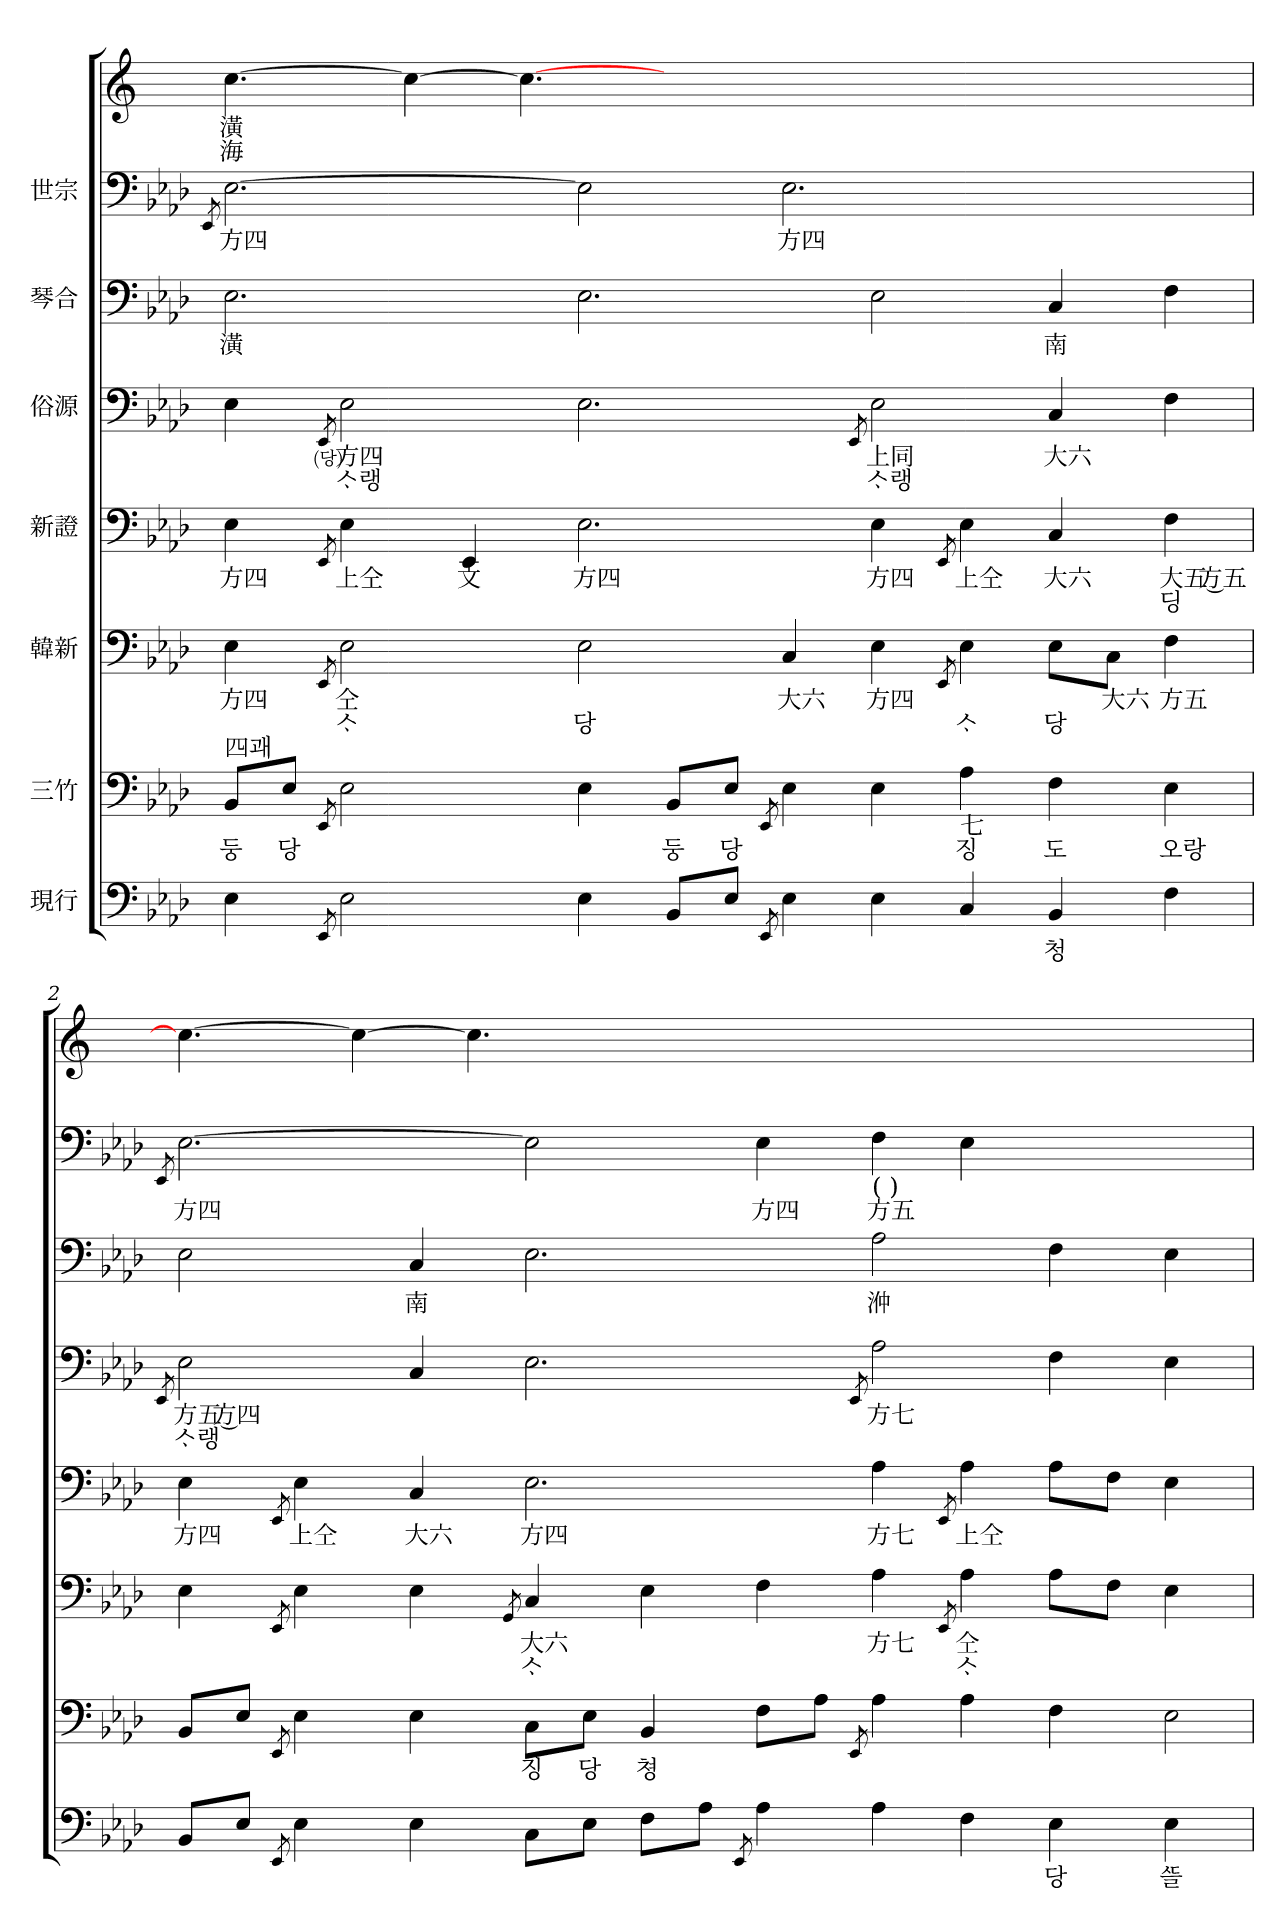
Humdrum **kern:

**kern	**text	**kern	**text	**kern	**text	**text	**kern	**text	**text	**kern	**text	**text	**kern	**text	**kern	**text	**kern	**text	**text
*part8	*part8	*part7	*part7	*part6	*part6	*part6	*part5	*part5	*part5	*part4	*part4	*part4	*part3	*part3	*part2	*part2	*part1	*part1	*part1
*staff8	*staff8	*staff7	*staff7	*staff6	*staff6	*staff6	*staff5	*staff5	*staff5	*staff4	*staff4	*staff4	*staff3	*staff3	*staff2	*staff2	*staff1	*staff1	*staff1
*I"現行	*	*I"三竹	*	*I"韓新	*	*	*I"新證	*	*	*I"俗源	*	*	*I"琴合	*	*I"世宗	*	*	*	*
*clefF4	*	*clefF4	*	*clefF4	*	*	*clefF4	*	*	*clefF4	*	*	*clefF4	*	*clefF4	*	*clefG2	*	*
*k[b-e-a-d-]	*	*k[b-e-a-d-]	*	*k[b-e-a-d-]	*	*	*k[b-e-a-d-]	*	*	*k[b-e-a-d-]	*	*	*k[b-e-a-d-]	*	*k[b-e-a-d-]	*	*k[]	*	*
*f:	*	*f:	*	*f:	*	*	*f:	*	*	*f:	*	*	*f:	*	*f:	*	*a:	*	*
=1	=1	=1	=1	=1	=1	=1	=1	=1	=1	=1	=1	=1	=1	=1	=1	=1	=1	=1	=1
.	.	.	.	.	.	.	.	.	.	.	.	.	.	.	8qEE-/	.	.	.	.
!	!	!LO:TX:a:t=四괘	!	!	!	!	!	!	!	!	!	!	!	!	!	!	!	!	!
!	!	!	!LO:LY:b	!	!LO:LY:b	!	!	!LO:LY:b	!	!	!	!	!	!LO:LY:b	!	!LO:LY:b	!	!LO:LY:b	!LO:LY:b
4E->>\	.	8BB->>/L	둥	4E->>\	方四	.	4E->>\	方四	.	4E->>\	.	.	2.E->>\	潢	[2.E->>\	方四	[4.cc>\	潢	海
!	!	!	!LO:LY:b	!	!	!	!	!	!	!	!	!	!	!	!	!	!	!	!
.	.	8E-/J	당	.	.	.	.	.	.	.	.	.	.	.	.	.	.	.	.
!	!	!	!	!	!	!	!	!	!	!	!LO:LY:b	!	!	!	!	!	!	!	!
8qEE-/	.	8qEE-/	.	8qEE-/	.	.	8qEE-/	.	.	8qEE-/	(당)	.	.	.	.	.	.	.	.
!	!	!	!	!	!LO:LY:b	!LO:LY:b	!	!LO:LY:b	!	!	!LO:LY:b	!LO:LY:b	!	!	!	!	!	!	!
2E-\	.	2E->\	.	2E-\	仝	ᄉᆞ	4E-\	上仝	.	2E-\	方四	ᄉᆞ랭	.	.	.	.	.	.	.
.	.	.	.	.	.	.	.	.	.	.	.	.	.	.	.	.	4cc\_	.	.
!	!	!	!	!	!	!	!	!LO:LY:b	!	!	!	!	!	!	!	!	!	!	!
.	.	.	.	.	.	.	4EE-/	文	.	.	.	.	.	.	.	.	.	.	.
.	.	.	.	.	.	.	.	.	.	.	.	.	.	.	.	.	4.cc\_	.	.
!	!	!	!	!	!	!LO:LY:b	!	!LO:LY:b	!	!	!	!	!	!	!	!	!	!	!
4E-\	.	4E-\	.	2E-\	.	당	2.E-\	方四	.	2.E-\	.	.	2.E-\	.	2E-\]	.	.	.	.
!	!	!	!LO:LY:b	!	!	!	!	!	!	!	!	!	!	!	!	!	!	!	!
8BB-/L	.	8BB-/L	둥	.	.	.	.	.	.	.	.	.	.	.	.	.	1.ryy	.	.
!	!	!	!LO:LY:b	!	!	!	!	!	!	!	!	!	!	!	!	!	!	!	!
8E-/J	.	8E-/J	당	.	.	.	.	.	.	.	.	.	.	.	.	.	.	.	.
8qEE-/	.	8qEE-/	.	.	.	.	.	.	.	.	.	.	.	.	.	.	.	.	.
!	!	!	!	!	!LO:LY:b	!	!	!	!	!	!	!	!	!	!	!LO:LY:b	!	!	!
4E-\	.	4E-\	.	4C/	大六	.	.	.	.	.	.	.	.	.	2.E-\	方四	.	.	.
.	.	.	.	.	.	.	.	.	.	8qEE-/	.	.	.	.	.	.	.	.	.
!	!	!	!	!	!LO:LY:b	!	!	!LO:LY:b	!	!	!LO:LY:b	!LO:LY:b	!	!	!	!	!	!	!
4E-\	.	4E-\	.	4E-\	方四	.	4E-\	方四	.	2E-\	上同	ᄉᆞ랭	2E-\	.	.	.	.	.	.
.	.	.	.	8qEE-/	.	.	8qEE-/	.	.	.	.	.	.	.	.	.	.	.	.
!	!	!LO:TX:b:t=七	!	!	!	!	!	!	!	!	!	!	!	!	!	!	!	!	!
!	!	!	!LO:LY:b	!	!	!LO:LY:b	!	!LO:LY:b	!	!	!	!	!	!	!	!	!	!	!
4C/	.	4A-\	징	4E-\	.	ᄉᆞ	4E-\	上仝	.	.	.	.	.	.	.	.	.	.	.
!	!LO:LY:b	!	!LO:LY:b	!	!	!LO:LY:b	!	!LO:LY:b	!	!	!LO:LY:b	!	!	!LO:LY:b	!	!	!	!	!
4BB-/	청	4F\	도	8E-\L	.	당	4C/	大六	.	4C/	大六	.	4C/	南	2ryy	.	.	.	.
!	!	!	!	!	!LO:LY:b	!	!	!	!	!	!	!	!	!	!	!	!	!	!
.	.	.	.	8C\J	大六	.	.	.	.	.	.	.	.	.	.	.	.	.	.
!	!	!	!LO:LY:b	!	!LO:LY:b	!	!	!LO:LY:b	!LO:LY:b	!	!	!	!	!	!	!	!	!	!
4F\	.	4E-\	오랑	4F\	方五	.	4F\	大五 方五	딩	4F\	.	.	4F\	.	.	.	.	.	.
=2	=2	=2	=2	=2	=2	=2	=2	=2	=2	=2	=2	=2	=2	=2	=2	=2	=2	=2	=2
.	.	.	.	.	.	.	.	.	.	8qEE-/	.	.	.	.	8qEE-/	.	.	.	.
!	!	!	!	!	!	!	!	!LO:LY:b	!	!	!LO:LY:b	!LO:LY:b	!	!	!	!LO:LY:b	!	!	!
8BB-/L	.	8BB-/L	.	4E-\	.	.	4E-\	方四	.	2E-\	方五 方四	ᄉᆞ랭	2E-\	.	[2.E-\	方四	4.cc\_	.	.
8E-/J	.	8E-/J	.	.	.	.	.	.	.	.	.	.	.	.	.	.	.	.	.
8qEE-/	.	8qEE-/	.	8qEE-/	.	.	8qEE-/	.	.	.	.	.	.	.	.	.	.	.	.
!	!	!	!	!	!	!	!	!LO:LY:b	!	!	!	!	!	!	!	!	!	!	!
4E-\	.	4E-\	.	4E-\	.	.	4E-\	上仝	.	.	.	.	.	.	.	.	.	.	.
.	.	.	.	.	.	.	.	.	.	.	.	.	.	.	.	.	4cc\_	.	.
!	!	!	!	!	!	!	!	!LO:LY:b	!	!	!	!	!	!LO:LY:b	!	!	!	!	!
4E-\	.	4E-\	.	4E-\	.	.	4C/	大六	.	4C/	.	.	4C/	南	.	.	.	.	.
.	.	.	.	.	.	.	.	.	.	.	.	.	.	.	.	.	4.cc\]	.	.
.	.	.	.	8qGG/	.	.	.	.	.	.	.	.	.	.	.	.	.	.	.
!	!	!	!LO:LY:b	!	!LO:LY:b	!LO:LY:b	!	!LO:LY:b	!	!	!	!	!	!	!	!	!	!	!
8C\L	.	8C\L	징	4C/	大六	ᄉᆞ	2.E-\	方四	.	2.E-\	.	.	2.E-\	.	2E-\]	.	.	.	.
!	!	!	!LO:LY:b	!	!	!	!	!	!	!	!	!	!	!	!	!	!	!	!
8E-\J	.	8E-\J	당	.	.	.	.	.	.	.	.	.	.	.	.	.	.	.	.
!	!	!	!LO:LY:b	!	!	!	!	!	!	!	!	!	!	!	!	!	!	!	!
8F\L	.	4BB-/	쳥	4E-\	.	.	.	.	.	.	.	.	.	.	.	.	1.ryy	.	.
8A-\J	.	.	.	.	.	.	.	.	.	.	.	.	.	.	.	.	.	.	.
8qEE-/	.	.	.	.	.	.	.	.	.	.	.	.	.	.	.	.	.	.	.
!	!	!	!	!	!	!	!	!	!	!	!	!	!	!	!	!LO:LY:b	!	!	!
4A-\	.	8F\L	.	4F\	.	.	.	.	.	.	.	.	.	.	4E-\	方四	.	.	.
.	.	8A-\J	.	.	.	.	.	.	.	.	.	.	.	.	.	.	.	.	.
.	.	8qEE-/	.	.	.	.	.	.	.	8qEE-/	.	.	.	.	.	.	.	.	.
!	!	!	!	!	!	!	!	!	!	!	!	!	!	!	!LO:TX:b:t=(   )	!	!	!	!
!	!	!	!	!	!LO:LY:b	!	!	!LO:LY:b	!	!	!LO:LY:b	!	!	!LO:LY:b	!	!LO:LY:b	!	!	!
4A-\	.	4A-\	.	4A-\	方七	.	4A-\	方七	.	2A-\	方七	.	2A-\	㳞	4F\	方五	.	.	.
.	.	.	.	8qEE-/	.	.	8qEE-/	.	.	.	.	.	.	.	.	.	.	.	.
!	!	!	!	!	!LO:LY:b	!LO:LY:b	!	!LO:LY:b	!	!	!	!	!	!	!	!	!	!	!
4F\	.	4A-\	.	4A-\	仝	ᄉᆞ	4A-\	上仝	.	.	.	.	.	.	4E-\	.	.	.	.
!	!LO:LY:b	!	!	!	!	!	!	!	!	!	!	!	!	!	!	!	!	!	!
4E-\	당	4F\	.	8A-\L	.	.	8A-\L	.	.	4F\	.	.	4F\	.	2ryy	.	.	.	.
.	.	.	.	8F\J	.	.	8F\J	.	.	.	.	.	.	.	.	.	.	.	.
!	!LO:LY:b	!LO:N:vis=2	!	!	!	!	!	!	!	!	!	!	!	!	!	!	!	!	!
4E-\	ᄯᅳᆯ	4E-\	.	4E-\	.	.	4E-\	.	.	4E-\	.	.	4E-\	.	.	.	.	.	.
=	=	=	=	=	=	=	=	=	=	=	=	=	=	=	=	=	=	=	=
*-	*-	*-	*-	*-	*-	*-	*-	*-	*-	*-	*-	*-	*-	*-	*-	*-	*-	*-	*-
